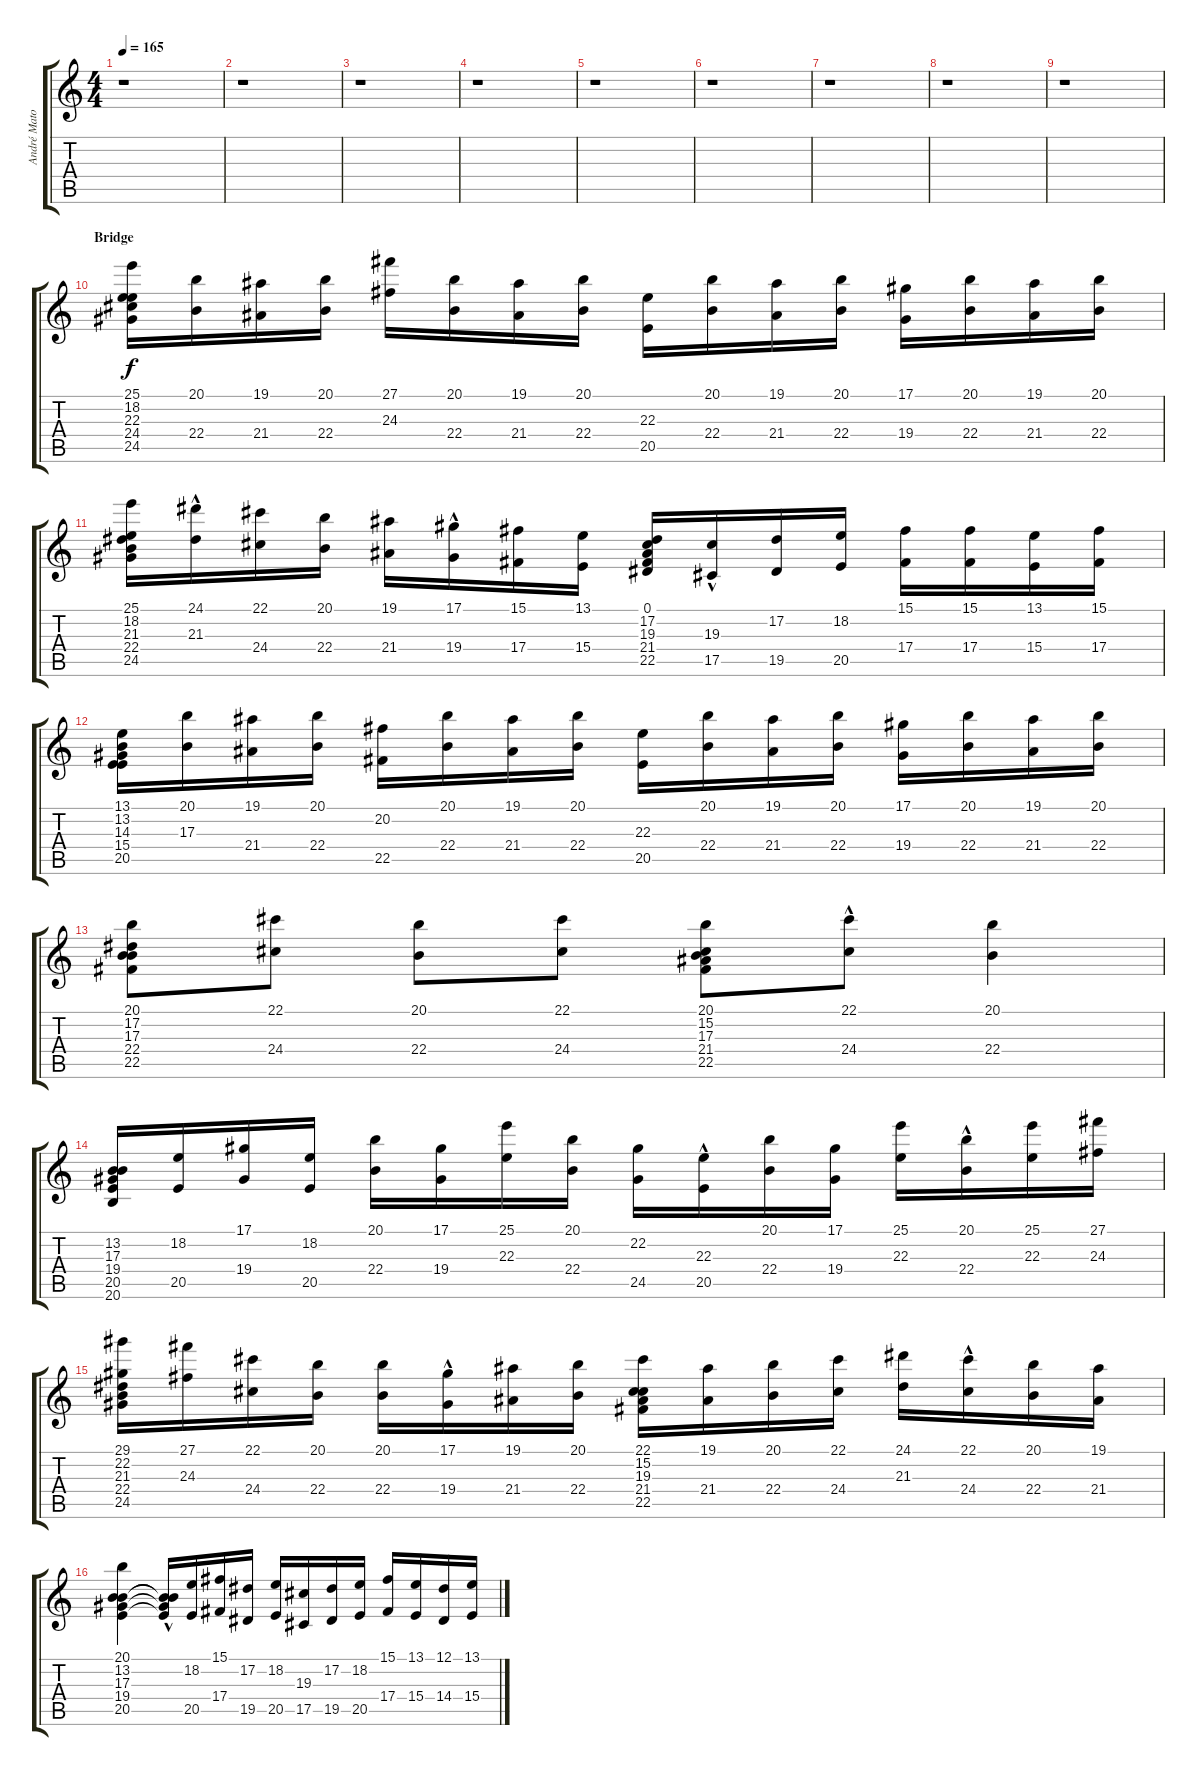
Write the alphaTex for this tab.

\track ("André Matos - SynthStrings 1" "André Mato") {instrument synthstrings1}
\staff {score tabs}
\tuning (Eb4 Bb3 Gb3 Db3 Ab2 Eb2) {hide}
\ts (4 4)
\tempo 165
\clef g2
\ks c
r.1{dy f} |
r.1 |
r.1 |
r.1 |
r.1 |
r.1 |
r.1 |
r.1 |
r.1 |
\section ("" "Bridge")
(25.1 18.2 22.3 24.4 24.5).16 (20.1 22.4).16 (19.1 21.4).16 (20.1 22.4).16 (27.1 24.3).16 (20.1 22.4).16 (19.1 21.4).16 (20.1 22.4).16 (22.3 20.5).16 (20.1 22.4).16 (19.1 21.4).16 (20.1 22.4).16 (17.1 19.4).16 (20.1 22.4).16 (19.1 21.4).16 (20.1 22.4).16 |
(25.1 18.2 21.3 22.4 24.5).16 (24.1 21.3{hac}).16 (22.1 24.4).16 (20.1 22.4).16 (19.1 21.4).16 (17.1 19.4{hac}).16 (15.1 17.4).16 (13.1 15.4).16 (0.1 17.2 19.3 21.4 22.5).16 (19.3{hac} 17.5).16 (17.2 19.5).16 (18.2 20.5).16 (15.1 17.4).16 (15.1 17.4).16 (13.1 15.4).16 (15.1 17.4).16 |
(13.1 13.2 14.3 15.4 20.5).16 (20.1 17.3).16 (19.1 21.4).16 (20.1 22.4).16 (20.2 22.5).16 (20.1 22.4).16 (19.1 21.4).16 (20.1 22.4).16 (22.3 20.5).16 (20.1 22.4).16 (19.1 21.4).16 (20.1 22.4).16 (17.1 19.4).16 (20.1 22.4).16 (19.1 21.4).16 (20.1 22.4).16 |
(20.1 17.2 17.3 22.4 22.5).8 (22.1 24.4).8 (20.1 22.4).8 (22.1 24.4).8 (20.1 15.2 17.3 21.4 22.5).8 (22.1 24.4{hac}).8 (20.1 22.4).4 |
(13.2 17.3 19.4 20.5 20.6).16 (18.2 20.5).16 (17.1 19.4).16 (18.2 20.5).16 (20.1 22.4).16 (17.1 19.4).16 (25.1 22.3).16 (20.1 22.4).16 (22.2 24.5).16 (22.3 20.5{hac}).16 (20.1 22.4).16 (17.1 19.4).16 (25.1 22.3).16 (20.1 22.4{hac}).16 (25.1 22.3).16 (27.1 24.3).16 |
(29.1 22.2 21.3 22.4 24.5).16 (27.1 24.3).16 (22.1 24.4).16 (20.1 22.4).16 (20.1 22.4).16 (17.1 19.4{hac}).16 (19.1 21.4).16 (20.1 22.4).16 (22.1 15.2 19.3 21.4 22.5).16 (19.1 21.4).16 (20.1 22.4).16 (22.1 24.4).16 (24.1 21.3).16 (22.1 24.4{hac}).16 (20.1 22.4).16 (19.1 21.4).16 |
(20.1 13.2 17.3 19.4 20.5).4 (13.2{hac t} 17.3{hac t} 19.4{hac t} 20.5{t}).16 (18.2 20.5).16 (15.1 17.4).16 (17.2 19.5).16 (18.2 20.5).16 (19.3 17.5).16 (17.2 19.5).16 (18.2 20.5).16 (15.1 17.4).16 (13.1 15.4).16 (12.1 14.4).16 (13.1 15.4).16
